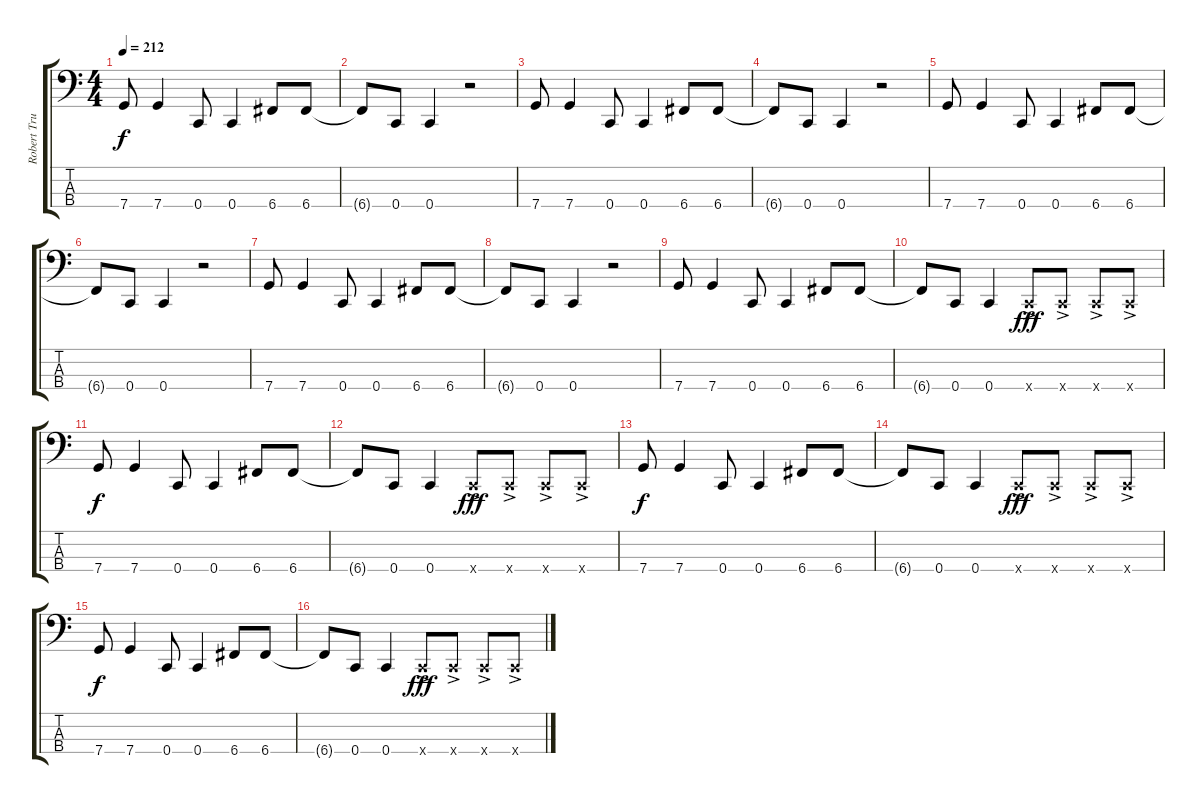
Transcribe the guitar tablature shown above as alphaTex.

\track ("Robert Trujillo" "Robert Tru") {instrument electricbassfinger}
\staff {score tabs}
\tuning (F2 C2 G1 C1) {hide}
\ts (4 4)
\tempo 212
\clef f4
\ks c
7.4.8{dy f} 7.4.4 0.4.8 0.4.4 6.4.8 6.4.8 |
6.4{t}.8 0.4.8 0.4.4 r.2 |
7.4.8 7.4.4 0.4.8 0.4.4 6.4.8 6.4.8 |
6.4{t}.8 0.4.8 0.4.4 r.2 |
7.4.8 7.4.4 0.4.8 0.4.4 6.4.8 6.4.8 |
6.4{t}.8 0.4.8 0.4.4 r.2 |
7.4.8 7.4.4 0.4.8 0.4.4 6.4.8 6.4.8 |
6.4{t}.8 0.4.8 0.4.4 r.2 |
7.4.8 7.4.4 0.4.8 0.4.4 6.4.8 6.4.8 |
6.4{t}.8 0.4.8 0.4.4 0.4{ac x}.8{dy fff} 0.4{ac x}.8 0.4{ac x}.8 0.4{ac x}.8 |
7.4.8{dy f} 7.4.4 0.4.8 0.4.4 6.4.8 6.4.8 |
6.4{t}.8 0.4.8 0.4.4 0.4{ac x}.8{dy fff} 0.4{ac x}.8 0.4{ac x}.8 0.4{ac x}.8 |
7.4.8{dy f} 7.4.4 0.4.8 0.4.4 6.4.8 6.4.8 |
6.4{t}.8 0.4.8 0.4.4 0.4{ac x}.8{dy fff} 0.4{ac x}.8 0.4{ac x}.8 0.4{ac x}.8 |
7.4.8{dy f} 7.4.4 0.4.8 0.4.4 6.4.8 6.4.8 |
6.4{t}.8 0.4.8 0.4.4 0.4{ac x}.8{dy fff} 0.4{ac x}.8 0.4{ac x}.8 0.4{ac x}.8
